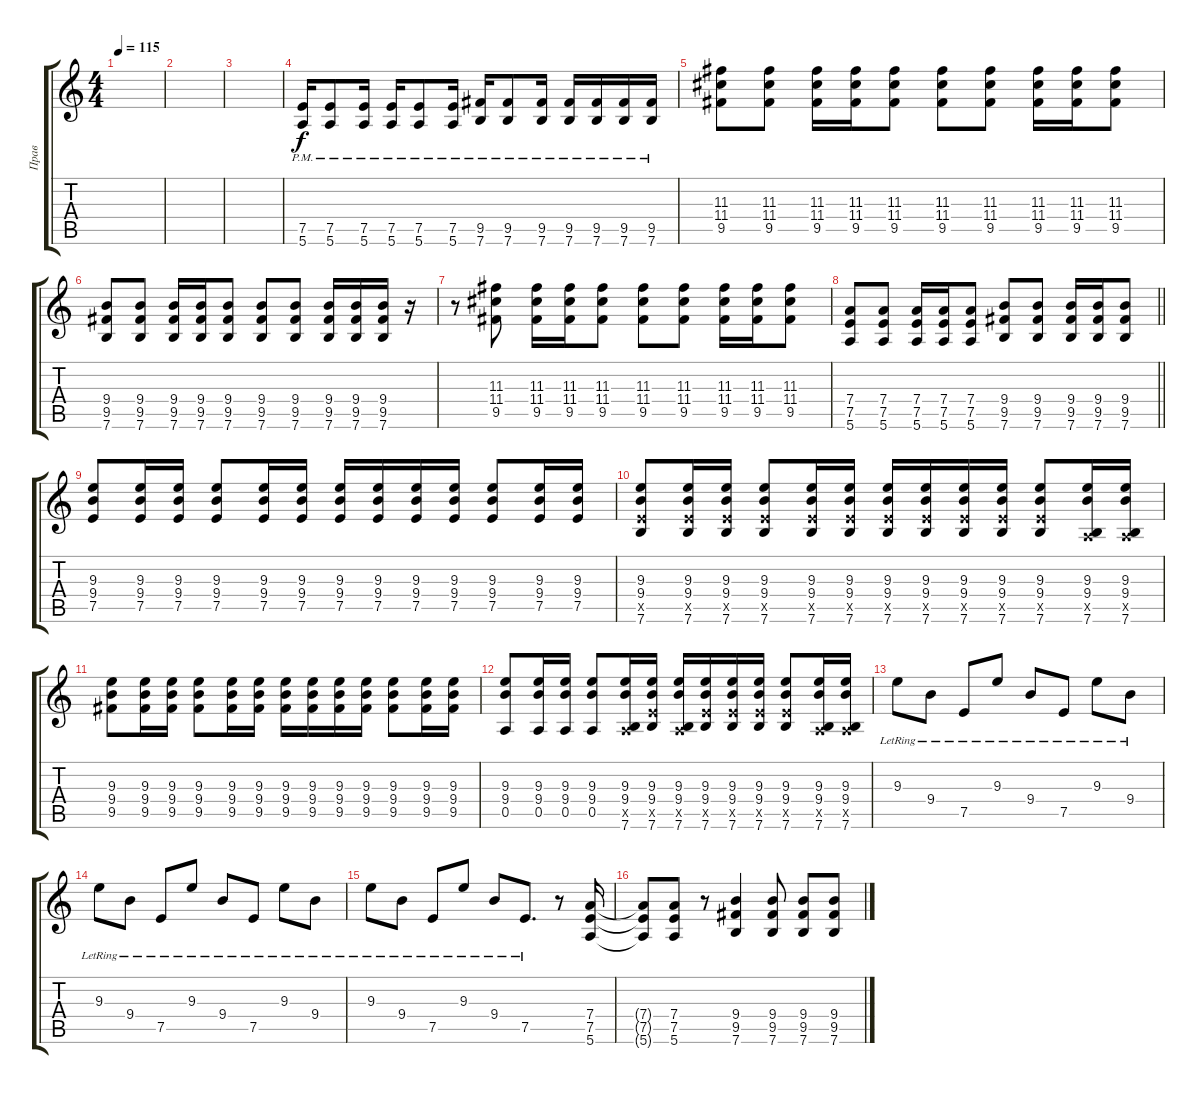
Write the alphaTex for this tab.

\track ("Прав" "Прав") {instrument overdrivenguitar}
\staff {score tabs}
\tuning (E4 B3 G3 D3 A2 E2) {hide}
\ts (4 4)
\tempo 115
\clef g2
\ks c
|
|
|
(7.5{pm} 5.6{pm}).16 (7.5{pm} 5.6{pm}).8 (7.5{pm} 5.6{pm}).16 (7.5{pm} 5.6{pm}).16 (7.5{pm} 5.6{pm}).8 (7.5{pm} 5.6{pm}).16 (9.5{pm} 7.6{pm}).16 (9.5{pm} 7.6{pm}).8 (9.5{pm} 7.6{pm}).16 (9.5{pm} 7.6{pm}).16 (9.5{pm} 7.6{pm}).16 (9.5{pm} 7.6{pm}).16 (9.5{pm} 7.6{pm}).16 |
(11.3 11.4 9.5).8 (11.3 11.4 9.5).8 (11.3 11.4 9.5).16 (11.3 11.4 9.5).16 (11.3 11.4 9.5).8 (11.3 11.4 9.5).8 (11.3 11.4 9.5).8 (11.3 11.4 9.5).16 (11.3 11.4 9.5).16 (11.3 11.4 9.5).8 |
(9.4 9.5 7.6).8 (9.4 9.5 7.6).8 (9.4 9.5 7.6).16 (9.4 9.5 7.6).16 (9.4 9.5 7.6).8 (9.4 9.5 7.6).8 (9.4 9.5 7.6).8 (9.4 9.5 7.6).16 (9.4 9.5 7.6).16 (9.4 9.5 7.6).16 r.16 |
r.8 (11.3 11.4 9.5).8 (11.3 11.4 9.5).16 (11.3 11.4 9.5).16 (11.3 11.4 9.5).8 (11.3 11.4 9.5).8 (11.3 11.4 9.5).8 (11.3 11.4 9.5).16 (11.3 11.4 9.5).16 (11.3 11.4 9.5).8 |
\barLineRight lightlight
(7.4 7.5 5.6).8 (7.4 7.5 5.6).8 (7.4 7.5 5.6).16 (7.4 7.5 5.6).16 (7.4 7.5 5.6).8 (9.4 9.5 7.6).8 (9.4 9.5 7.6).8 (9.4 9.5 7.6).16 (9.4 9.5 7.6).16 (9.4 9.5 7.6).8 |
(9.3 9.4 7.5).8 (9.3 9.4 7.5).16 (9.3 9.4 7.5).16 (9.3 9.4 7.5).8 (9.3 9.4 7.5).16 (9.3 9.4 7.5).16 (9.3 9.4 7.5).16 (9.3 9.4 7.5).16 (9.3 9.4 7.5).16 (9.3 9.4 7.5).16 (9.3 9.4 7.5).8 (9.3 9.4 7.5).16 (9.3 9.4 7.5).16 |
(9.3 9.4 7.5{x} 7.6).8 (9.3 9.4 7.5{x} 7.6).16 (9.3 9.4 7.5{x} 7.6).16 (9.3 9.4 7.5{x} 7.6).8 (9.3 9.4 7.5{x} 7.6).16 (9.3 9.4 7.5{x} 7.6).16 (9.3 9.4 7.5{x} 7.6).16 (9.3 9.4 7.5{x} 7.6).16 (9.3 9.4 7.5{x} 7.6).16 (9.3 9.4 7.5{x} 7.6).16 (9.3 9.4 7.5{x} 7.6).8 (9.3 9.4 0.5{x} 7.6).16 (9.3 9.4 0.5{x} 7.6).16 |
(9.3 9.4 9.5).8 (9.3 9.4 9.5).16 (9.3 9.4 9.5).16 (9.3 9.4 9.5).8 (9.3 9.4 9.5).16 (9.3 9.4 9.5).16 (9.3 9.4 9.5).16 (9.3 9.4 9.5).16 (9.3 9.4 9.5).16 (9.3 9.4 9.5).16 (9.3 9.4 9.5).8 (9.3 9.4 9.5).16 (9.3 9.4 9.5).16 |
(9.3 9.4 0.5).8 (9.3 9.4 0.5).16 (9.3 9.4 0.5).16 (9.3 9.4 0.5).8 (9.3 9.4 0.5{x} 7.6).16 (9.3 9.4 7.5{x} 7.6).16 (9.3 9.4 0.5{x} 7.6).16 (9.3 9.4 7.5{x} 7.6).16 (9.3 9.4 7.5{x} 7.6).16 (9.3 9.4 7.5{x} 7.6).16 (9.3 9.4 7.5{x} 7.6).8 (9.3 9.4 0.5{x} 7.6).16 (9.3 9.4 0.5{x} 7.6).16 |
9.3{lr}.8 9.4{lr}.8 7.5{lr}.8 9.3{lr}.8 9.4{lr}.8 7.5{lr}.8 9.3{lr}.8 9.4{lr}.8 |
9.3{lr}.8 9.4{lr}.8 7.5{lr}.8 9.3{lr}.8 9.4{lr}.8 7.5{lr}.8 9.3{lr}.8 9.4{lr}.8 |
9.3{lr}.8 9.4{lr}.8 7.5{lr}.8 9.3{lr}.8 9.4{lr}.8 7.5{lr}.8{d} r.8 (7.4 7.5 5.6).16 |
(7.4{t} 7.5{t} 5.6{t}).8 (7.4 7.5 5.6).8 r.8 (9.4 9.5 7.6).4 (9.4 9.5 7.6).8 (9.4 9.5 7.6).8 (9.4 9.5 7.6).8
